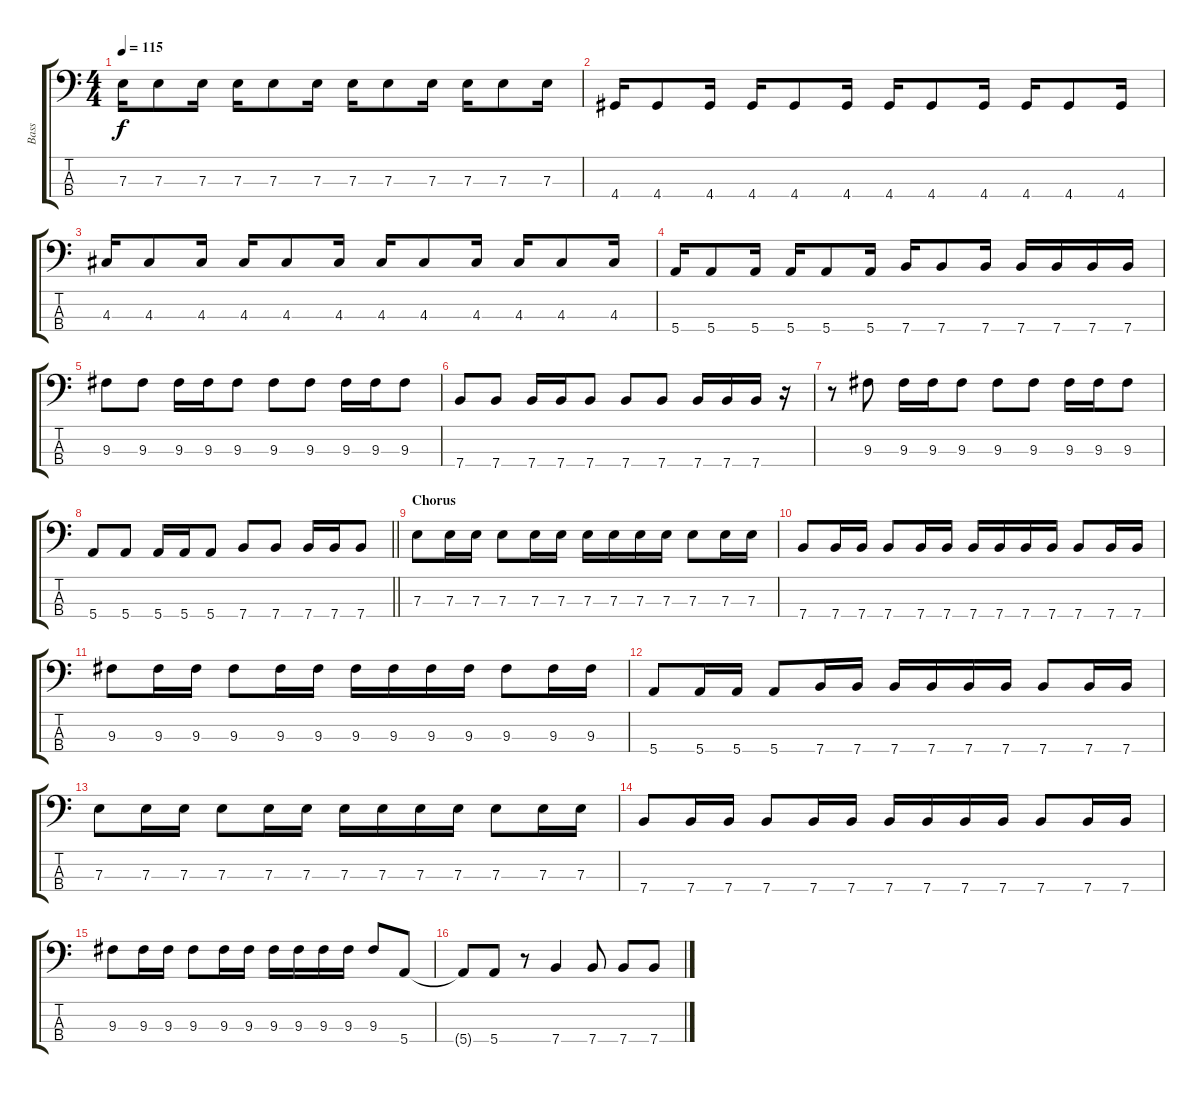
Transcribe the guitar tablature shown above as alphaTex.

\track ("Bass" "Bass") {instrument electricbassfinger}
\staff {score tabs}
\tuning (G2 D2 A1 E1) {hide}
\ts (4 4)
\tempo 115
\clef f4
\ks c
7.3.16{dy f} 7.3.8 7.3.16 7.3.16 7.3.8 7.3.16 7.3.16 7.3.8 7.3.16 7.3.16 7.3.8 7.3.16 |
4.4.16 4.4.8 4.4.16 4.4.16 4.4.8 4.4.16 4.4.16 4.4.8 4.4.16 4.4.16 4.4.8 4.4.16 |
4.3.16 4.3.8 4.3.16 4.3.16 4.3.8 4.3.16 4.3.16 4.3.8 4.3.16 4.3.16 4.3.8 4.3.16 |
5.4.16 5.4.8 5.4.16 5.4.16 5.4.8 5.4.16 7.4.16 7.4.8 7.4.16 7.4.16 7.4.16 7.4.16 7.4.16 |
9.3.8 9.3.8 9.3.16 9.3.16 9.3.8 9.3.8 9.3.8 9.3.16 9.3.16 9.3.8 |
7.4.8 7.4.8 7.4.16 7.4.16 7.4.8 7.4.8 7.4.8 7.4.16 7.4.16 7.4.16 r.16 |
r.8 9.3.8 9.3.16 9.3.16 9.3.8 9.3.8 9.3.8 9.3.16 9.3.16 9.3.8 |
\barLineRight lightlight
5.4.8 5.4.8 5.4.16 5.4.16 5.4.8 7.4.8 7.4.8 7.4.16 7.4.16 7.4.8 |
\section ("" "Chorus")
7.3.8 7.3.16 7.3.16 7.3.8 7.3.16 7.3.16 7.3.16 7.3.16 7.3.16 7.3.16 7.3.8 7.3.16 7.3.16 |
7.4.8 7.4.16 7.4.16 7.4.8 7.4.16 7.4.16 7.4.16 7.4.16 7.4.16 7.4.16 7.4.8 7.4.16 7.4.16 |
9.3.8 9.3.16 9.3.16 9.3.8 9.3.16 9.3.16 9.3.16 9.3.16 9.3.16 9.3.16 9.3.8 9.3.16 9.3.16 |
5.4.8 5.4.16 5.4.16 5.4.8 7.4.16 7.4.16 7.4.16 7.4.16 7.4.16 7.4.16 7.4.8 7.4.16 7.4.16 |
7.3.8 7.3.16 7.3.16 7.3.8 7.3.16 7.3.16 7.3.16 7.3.16 7.3.16 7.3.16 7.3.8 7.3.16 7.3.16 |
7.4.8 7.4.16 7.4.16 7.4.8 7.4.16 7.4.16 7.4.16 7.4.16 7.4.16 7.4.16 7.4.8 7.4.16 7.4.16 |
9.3.8 9.3.16 9.3.16 9.3.8 9.3.16 9.3.16 9.3.16 9.3.16 9.3.16 9.3.16 9.3.8 5.4.8 |
5.4{t}.8 5.4.8 r.8 7.4.4 7.4.8 7.4.8 7.4.8
